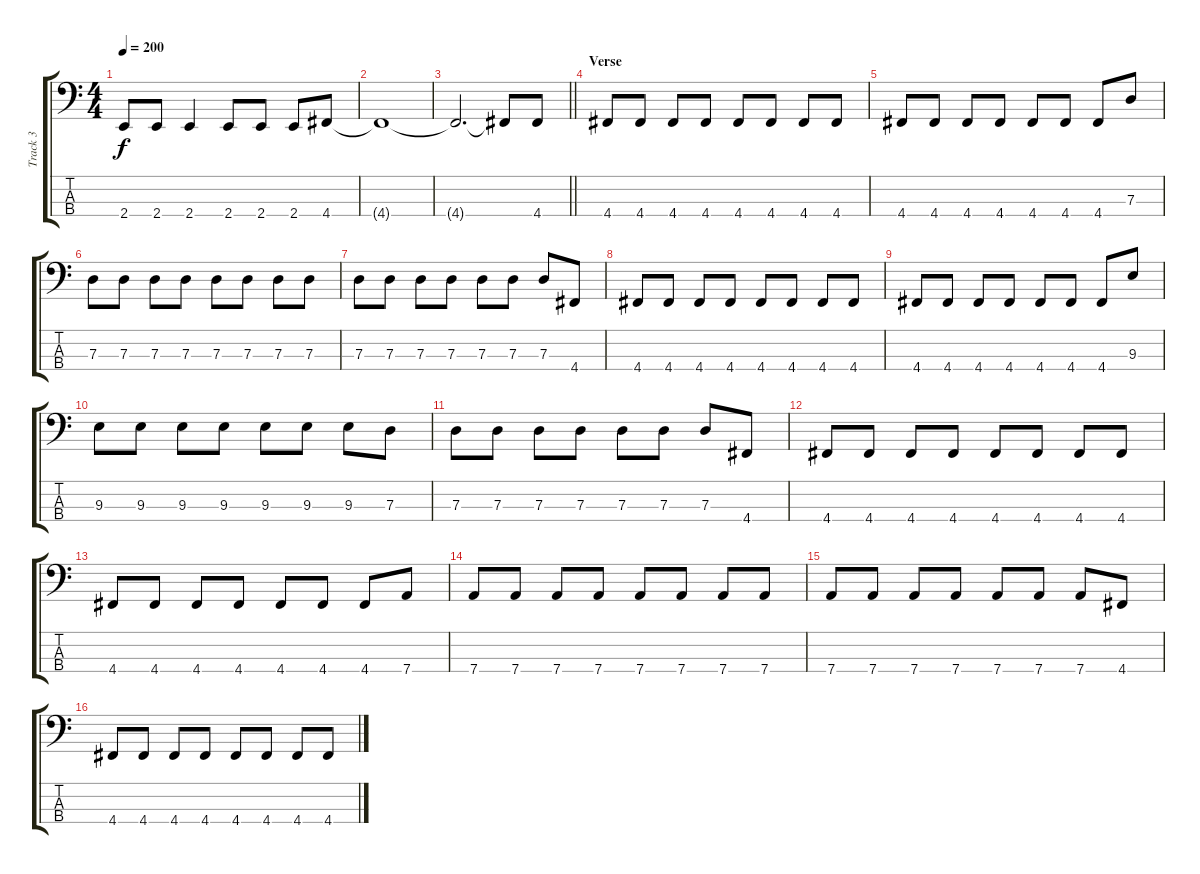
\track ("Track 3" "Track 3") {instrument electricbasspick}
\staff {score tabs}
\tuning (F2 C2 G1 D1) {hide}
\ts (4 4)
\tempo 200
\clef f4
\ks c
2.4{t}.8{dy f} 2.4.8 2.4.4 2.4.8 2.4.8 2.4.8 4.4.8 |
4.4{t}.1 |
\barLineRight lightlight
4.4{t}.2{d} 4.4{t}.8 4.4.8 |
\section ("" "Verse")
4.4.8 4.4.8 4.4.8 4.4.8 4.4.8 4.4.8 4.4.8 4.4.8 |
4.4.8 4.4.8 4.4.8 4.4.8 4.4.8 4.4.8 4.4.8 7.3.8 |
7.3.8 7.3.8 7.3.8 7.3.8 7.3.8 7.3.8 7.3.8 7.3.8 |
7.3.8 7.3.8 7.3.8 7.3.8 7.3.8 7.3.8 7.3.8 4.4.8 |
4.4.8 4.4.8 4.4.8 4.4.8 4.4.8 4.4.8 4.4.8 4.4.8 |
4.4.8 4.4.8 4.4.8 4.4.8 4.4.8 4.4.8 4.4.8 9.3.8 |
9.3.8 9.3.8 9.3.8 9.3.8 9.3.8 9.3.8 9.3.8 7.3.8 |
7.3.8 7.3.8 7.3.8 7.3.8 7.3.8 7.3.8 7.3.8 4.4.8 |
4.4.8 4.4.8 4.4.8 4.4.8 4.4.8 4.4.8 4.4.8 4.4.8 |
4.4.8 4.4.8 4.4.8 4.4.8 4.4.8 4.4.8 4.4.8 7.4.8 |
7.4.8 7.4.8 7.4.8 7.4.8 7.4.8 7.4.8 7.4.8 7.4.8 |
7.4.8 7.4.8 7.4.8 7.4.8 7.4.8 7.4.8 7.4.8 4.4.8 |
4.4.8 4.4.8 4.4.8 4.4.8 4.4.8 4.4.8 4.4.8 4.4.8
